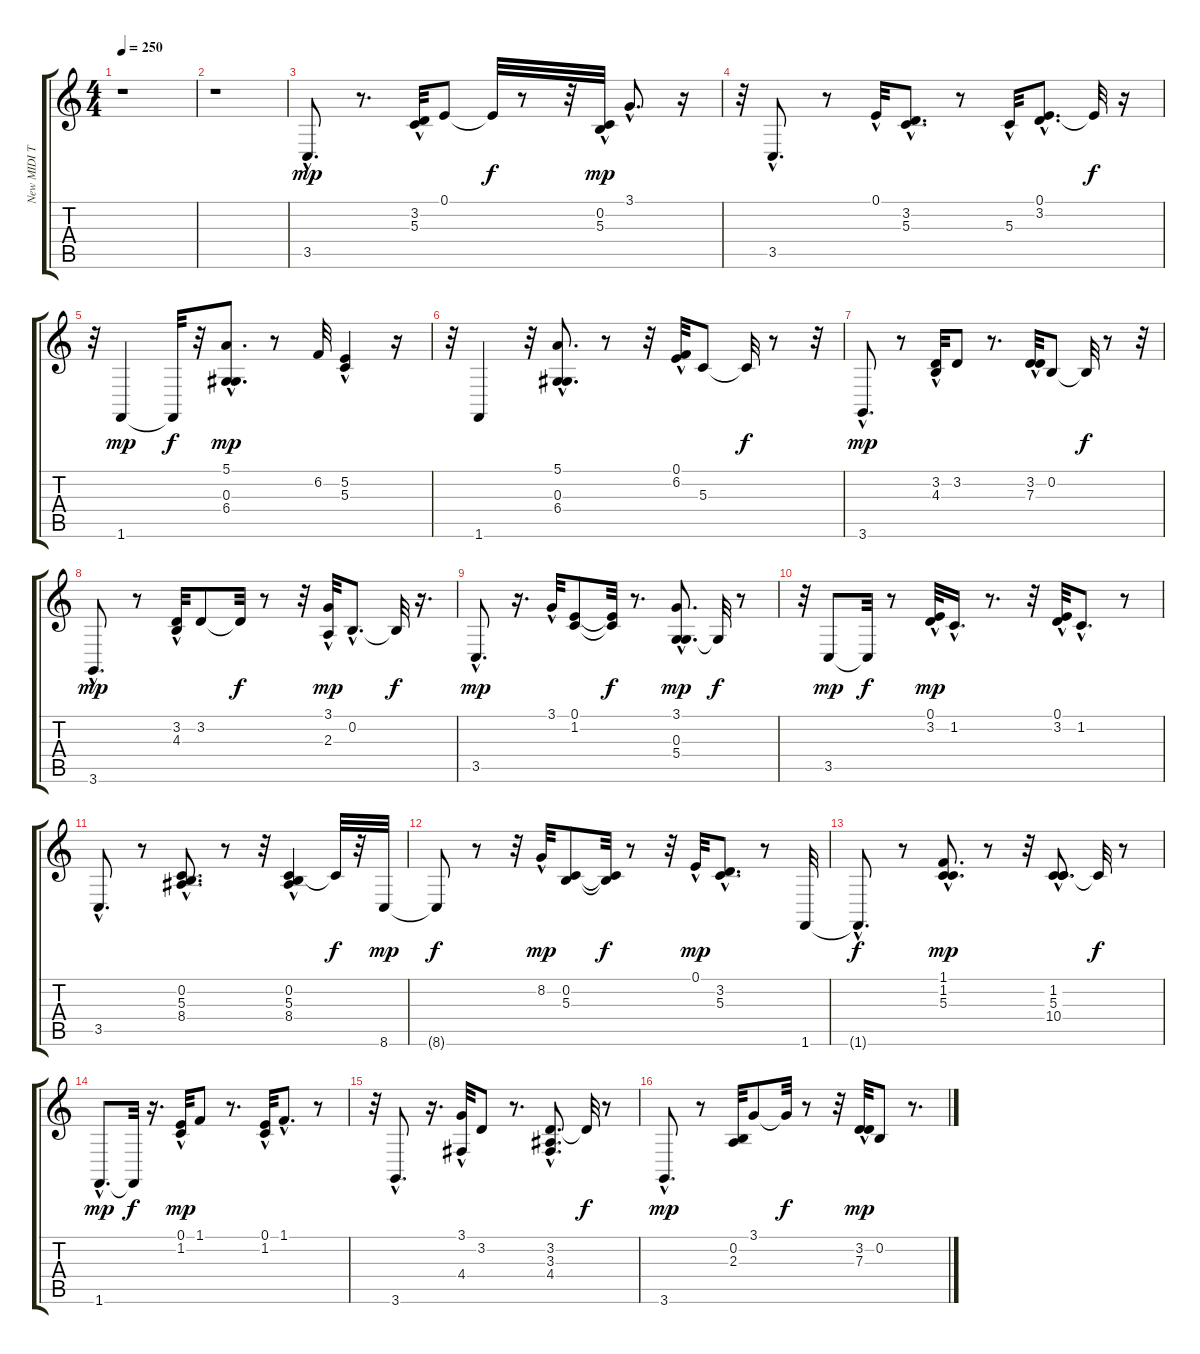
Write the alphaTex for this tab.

\track ("New MIDI Track" "New MIDI T") {instrument honkytonkpiano}
\staff {score tabs}
\tuning (E4 B3 G3 D3 A2 E2) {hide}
\ts (4 4)
\tempo 250
\clef g2
\ks c
r.1{dy mp instrument honkytonkpiano} |
r.1 |
3.5{hac}.8{d} r.8{d} (3.2{hac} 5.3).32 0.1.8 0.1{t}.32{dy f} r.8 r.32 (0.2{hac} 5.3{hac}).32{dy mp} 3.1{hac}.8{d} r.16 |
r.32 3.5{hac}.8{d} r.8 0.1{hac}.32 (3.2{hac} 5.3).8{d} r.8 5.3{hac}.32 (0.1{hac} 3.2).8{d} 0.1{t}.32{dy f} r.16 |
r.32 1.6.4{dy mp} 1.6{t}.32{dy f} r.32 (5.1{hac} 0.3 6.4).8{d dy mp} r.8 6.2.32 (5.2{hac} 5.3).4 r.16 |
r.32 1.6.4 r.32 (5.1{hac} 0.3 6.4).8{d} r.8 r.32 (0.1{hac} 6.2{hac}).32 5.3.8 5.3{t}.32{dy f} r.8 r.32 |
3.6{hac}.8{d dy mp} r.8 (3.2{hac} 4.3).32 3.2.8 r.8{d} (3.2{hac} 7.3{hac}).32 0.2.8 0.2{t}.32{dy f} r.8 r.32 |
3.6{hac}.8{d dy mp} r.8 (3.2{hac} 4.3{hac}).32 3.2.8 3.2{t}.32{dy f} r.8 r.32 (3.1{hac} 2.3{hac}).32{dy mp} 0.2{hac}.8{d} 0.2{t}.32{dy f} r.16{d} |
3.5{hac}.8{d dy mp} r.16{d} 3.1{hac}.32 (0.1 1.2).8 (0.1{t} 1.2{t}).32{dy f} r.8{d} (3.1{hac} 0.3 5.4{hac}).8{d dy mp} 5.4{t}.32{dy f} r.8 |
r.32 3.5.8{dy mp} 3.5{t}.32{dy f} r.8 (0.1 3.2{hac}).32{dy mp} 1.2{hac}.16{d} r.8{d} r.32 (0.1{hac} 3.2{hac}).32 1.2{hac}.8{d} r.8 |
3.5{hac}.8{d} r.8 (0.2 5.3 8.4{hac}).8{d} r.8 r.32 (0.2 5.3 8.4{hac}).4 5.3{t}.32{dy f} r.32 8.6.32{dy mp} |
8.6{t}.8{dy f} r.8 r.32 8.2{hac}.32{dy mp} (0.2 5.3).8 (0.2{t} 5.3{t}).32{dy f} r.8 r.32 0.1{hac}.32{dy mp} (3.2{hac} 5.3{hac}).8{d} r.8 1.6.32 |
1.6{hac t}.8{d dy f} r.8 (1.1 1.2 5.3{hac}).8{d dy mp} r.8 r.32 (1.2{hac} 5.3{hac} 10.4).8{d} 1.2{t}.32{dy f} r.8 |
1.6{hac}.8{d dy mp} 1.6{t}.32{dy f} r.16{d} (0.1{hac} 1.2).32{dy mp} 1.1.8 r.8{d} (0.1 1.2{hac}).32 1.1{hac}.8{d} r.8 |
r.32 3.6{hac}.8{d} r.16{d} (3.1{hac} 4.4).32 3.2.8 r.8{d} (3.2{hac} 3.3{hac} 4.4).8{d} 3.2{t}.32{dy f} r.8 |
3.6{hac}.8{d dy mp} r.8 (0.2 2.3).32 3.1.8 3.1{t}.32{dy f} r.8 r.32 (3.2 7.3{hac}).32{dy mp} 0.2.8 r.8{d}
